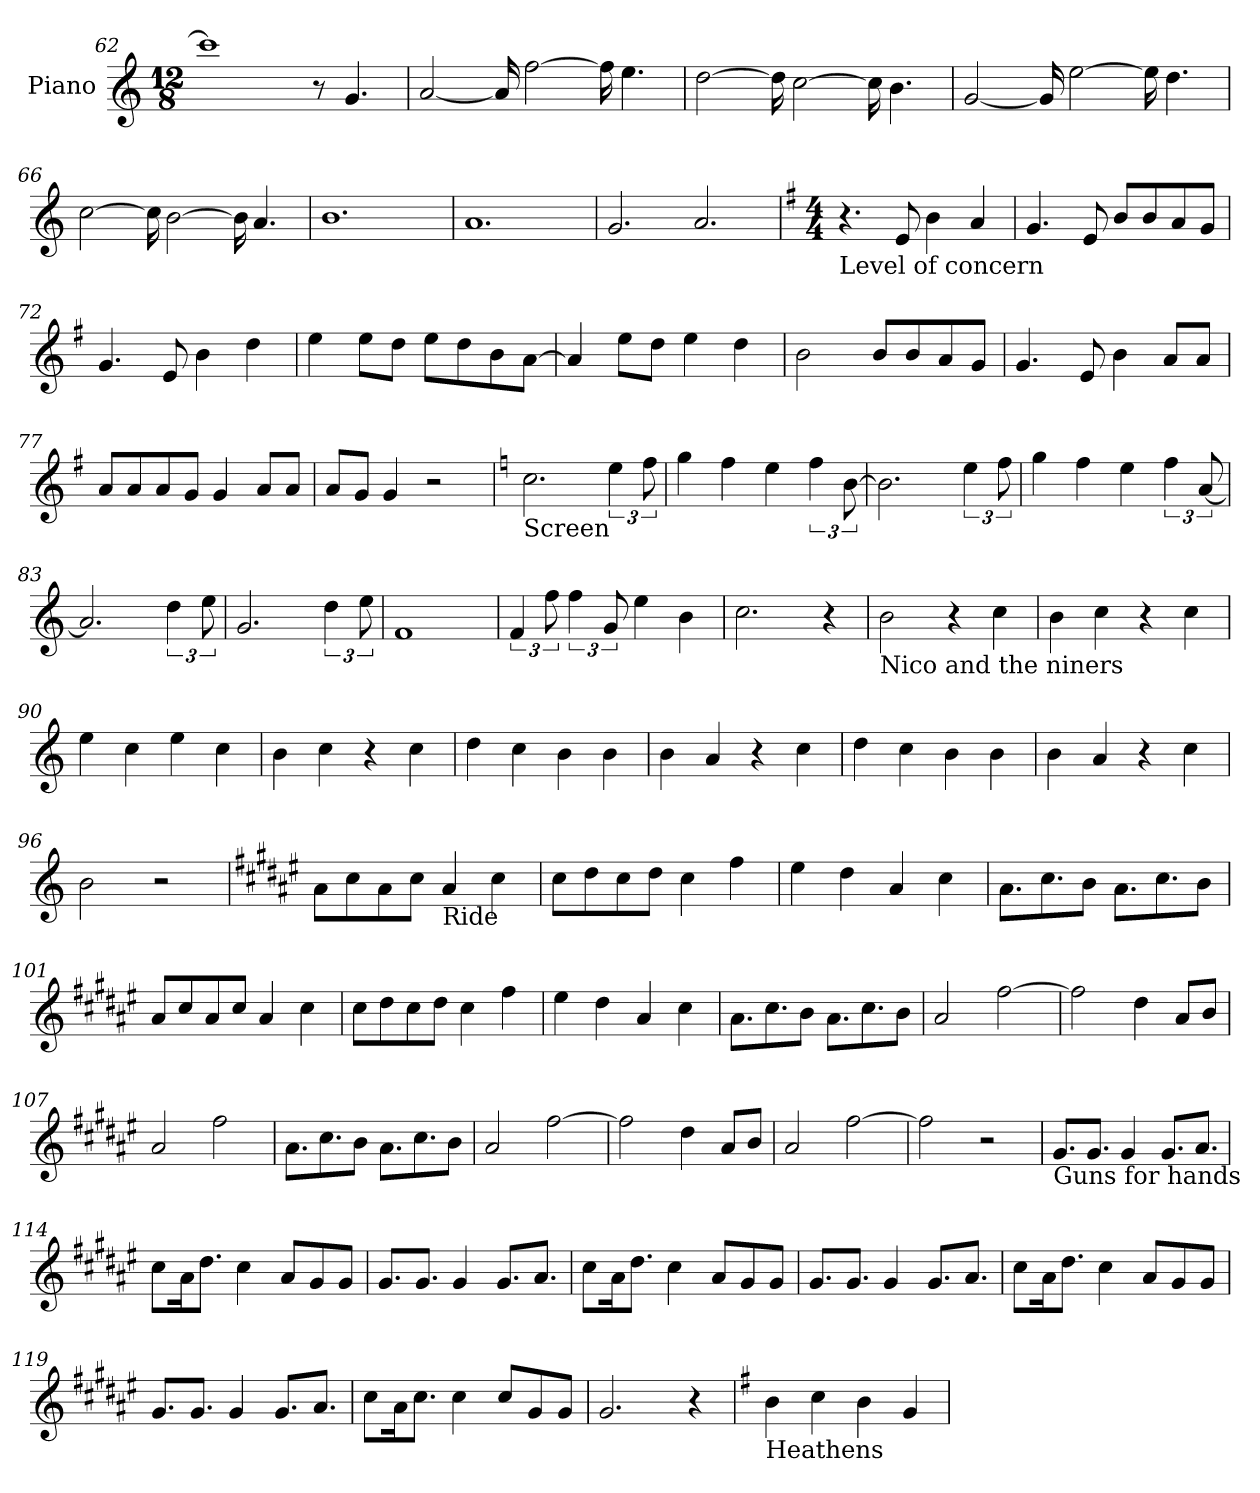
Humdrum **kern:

**kern
*part1
*staff1
*I"Piano
*I'Pno.
*clefG2
*k[]
*M12/8
=62
1ccc]
8r
4.g/
=63
[2a/
16a/]
[2ff\
16ff\]
4.ee\
=64
[2dd\
16dd\]
[2cc\
16cc\]
4.b\
=65
[2g/
16g/]
[2ee\
16ee\]
4.dd\
=66
[2cc\
16cc\]
[2b\
16b\]
4.a/
!!LO:PB:g=z
=67
1.b
=68
1.a
=69
2.g/
2.a/
=70
*k[f#]
*M4/4
*MM122
!LO:TX:b:t=Level of concern
4.r
8e/
4b\
4a/
=71
4.g/
8e/
8b/L
8b/
8a/
8g/J
=72
4.g/
8e/
4b\
4dd\
=73
4ee\
8ee\L
8dd\J
8ee\L
8dd\
8b\
[8a\J
=74
4a/]
8ee\L
8dd\J
4ee\
4dd\
=75
2b\
8b/L
8b/
8a/
8g/J
!!LO:LB:g=z
=76
4.g/
8e/
4b\
8a/L
8a/J
=77
8a/L
8a/
8a/
8g/J
4g/
8a/L
8a/J
=78
8a/L
8g/J
4g/
2r
=79
*k[]
*MM150
!LO:TX:b:t=Screen
2.cc\
6ee\
12ff\
=80
4gg\
4ff\
4ee\
6ff\
[12b\
=81
2.b\]
6ee\
12ff\
=82
4gg\
4ff\
4ee\
6ff\
[12a/
=83
2.a/]
6dd\
12ee\
=84
2.g/
6dd\
12ee\
!!LO:LB:g=z
=85
1f
=86
6f/
12ff\
6ff\
12g/
4ee\
4b\
=87
2.cc\
4r
=88
*MM140
!LO:TX:b:t=Nico and the niners
2b\
4r
4cc\
=89
4b\
4cc\
4r
4cc\
=90
4ee\
4cc\
4ee\
4cc\
=91
4b\
4cc\
4r
4cc\
=92
4dd\
4cc\
4b\
4b\
=93
4b\
4a/
4r
4cc\
=94
4dd\
4cc\
4b\
4b\
=95
4b\
4a/
4r
4cc\
!!LO:LB:g=z
=96
2b\
2r
=97
*k[f#c#g#d#a#e#]
*MM150
8a#\L
8cc#\
8a#\
8cc#\J
!LO:TX:b:t=Ride
4a#/
4cc#\
=98
8cc#\L
8dd#\
8cc#\
8dd#\J
4cc#\
4ff#\
=99
4ee#\
4dd#\
4a#/
4cc#\
=100
8.a#\L
8.cc#\
8b\J
8.a#\L
8.cc#\
8b\J
=101
8a#/L
8cc#/
8a#/
8cc#/J
4a#/
4cc#\
=102
8cc#\L
8dd#\
8cc#\
8dd#\J
4cc#\
4ff#\
=103
4ee#\
4dd#\
4a#/
4cc#\
!!LO:LB:g=z
=104
8.a#\L
8.cc#\
8b\J
8.a#\L
8.cc#\
8b\J
=105
2a#/
[2ff#\
=106
2ff#\]
4dd#\
8a#/L
8b/J
=107
2a#/
2ff#\
=108
8.a#\L
8.cc#\
8b\J
8.a#\L
8.cc#\
8b\J
=109
2a#/
[2ff#\
=110
2ff#\]
4dd#\
8a#/L
8b/J
=111
2a#/
[2ff#\
=112
2ff#\]
2r
!!LO:LB:g=z
=113
*MM130
!LO:TX:b:t=Guns for hands
8.g#/L
8.g#/J
4g#/
8.g#/L
8.a#/J
=114
8cc#\L
16a#\K
8.dd#\J
4cc#\
8a#/L
8g#/
8g#/J
=115
8.g#/L
8.g#/J
4g#/
8.g#/L
8.a#/J
=116
8cc#\L
16a#\K
8.dd#\J
4cc#\
8a#/L
8g#/
8g#/J
=117
8.g#/L
8.g#/J
4g#/
8.g#/L
8.a#/J
=118
8cc#\L
16a#\K
8.dd#\J
4cc#\
8a#/L
8g#/
8g#/J
!!LO:LB:g=z
=119
8.g#/L
8.g#/J
4g#/
8.g#/L
8.a#/J
=120
8cc#\L
16a#\K
8.cc#\J
4cc#\
8cc#/L
8g#/
8g#/J
=121
2.g#/
4r
=122
*k[f#]
*MM180
!LO:TX:b:t=Heathens
4b\
4cc\
4b\
4g/
=
*-
